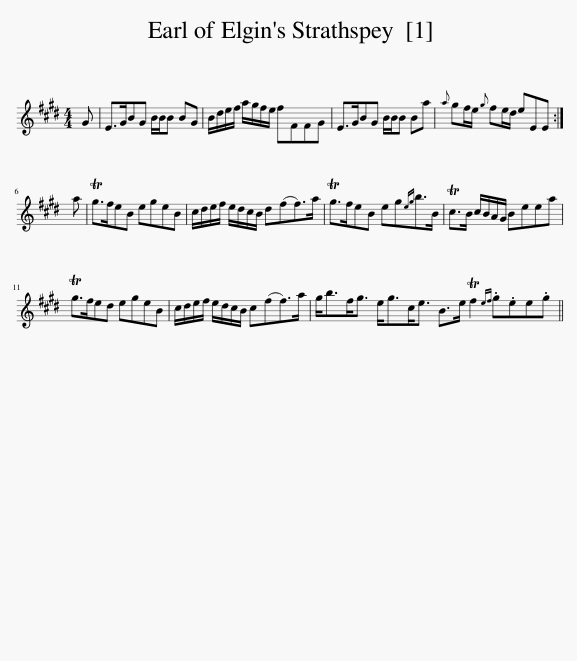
X:1
L:1/8
M:4/4
I:linebreak $
K:E
V:1 treble
V:1
 G | E>GBG B/B/B BG | B/d/e/f/ a/g/f/e/ fFFG | E>GBG B/B/B Ba |{a} gf/e/{g} fe/d/ eEE :|$ %5
 a | Tg>feB egeB | c/d/e/f/ e/d/c/B/ d(ff>)a | Tg>feB eg{eg}b>B | Tc>B c/B/A/G/ Beea |$ %10
 Tg>fed egeB | c/d/e/f/ e/d/c/B/ c(ff>)a | g<bf<g e<gc<e B>e Tf2{ef} .g.ee.g || %13
